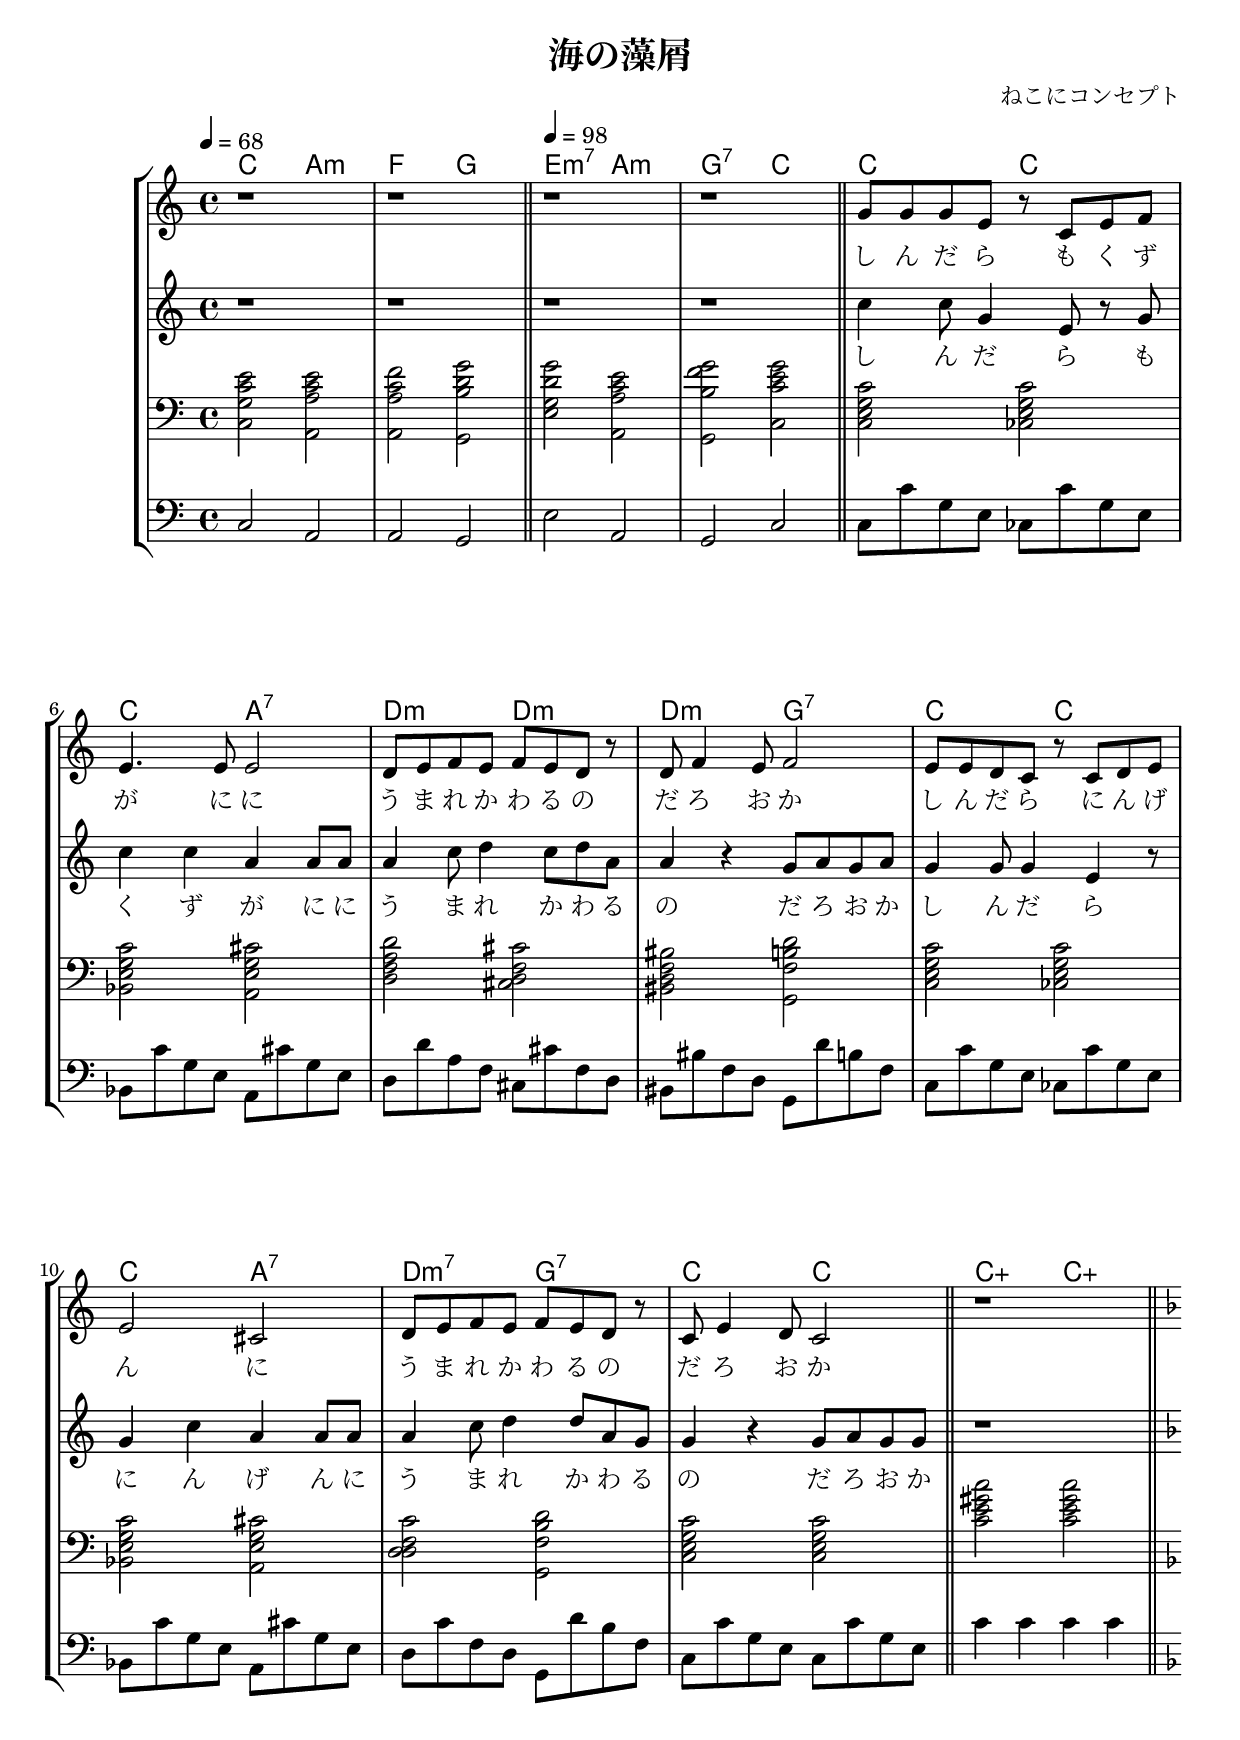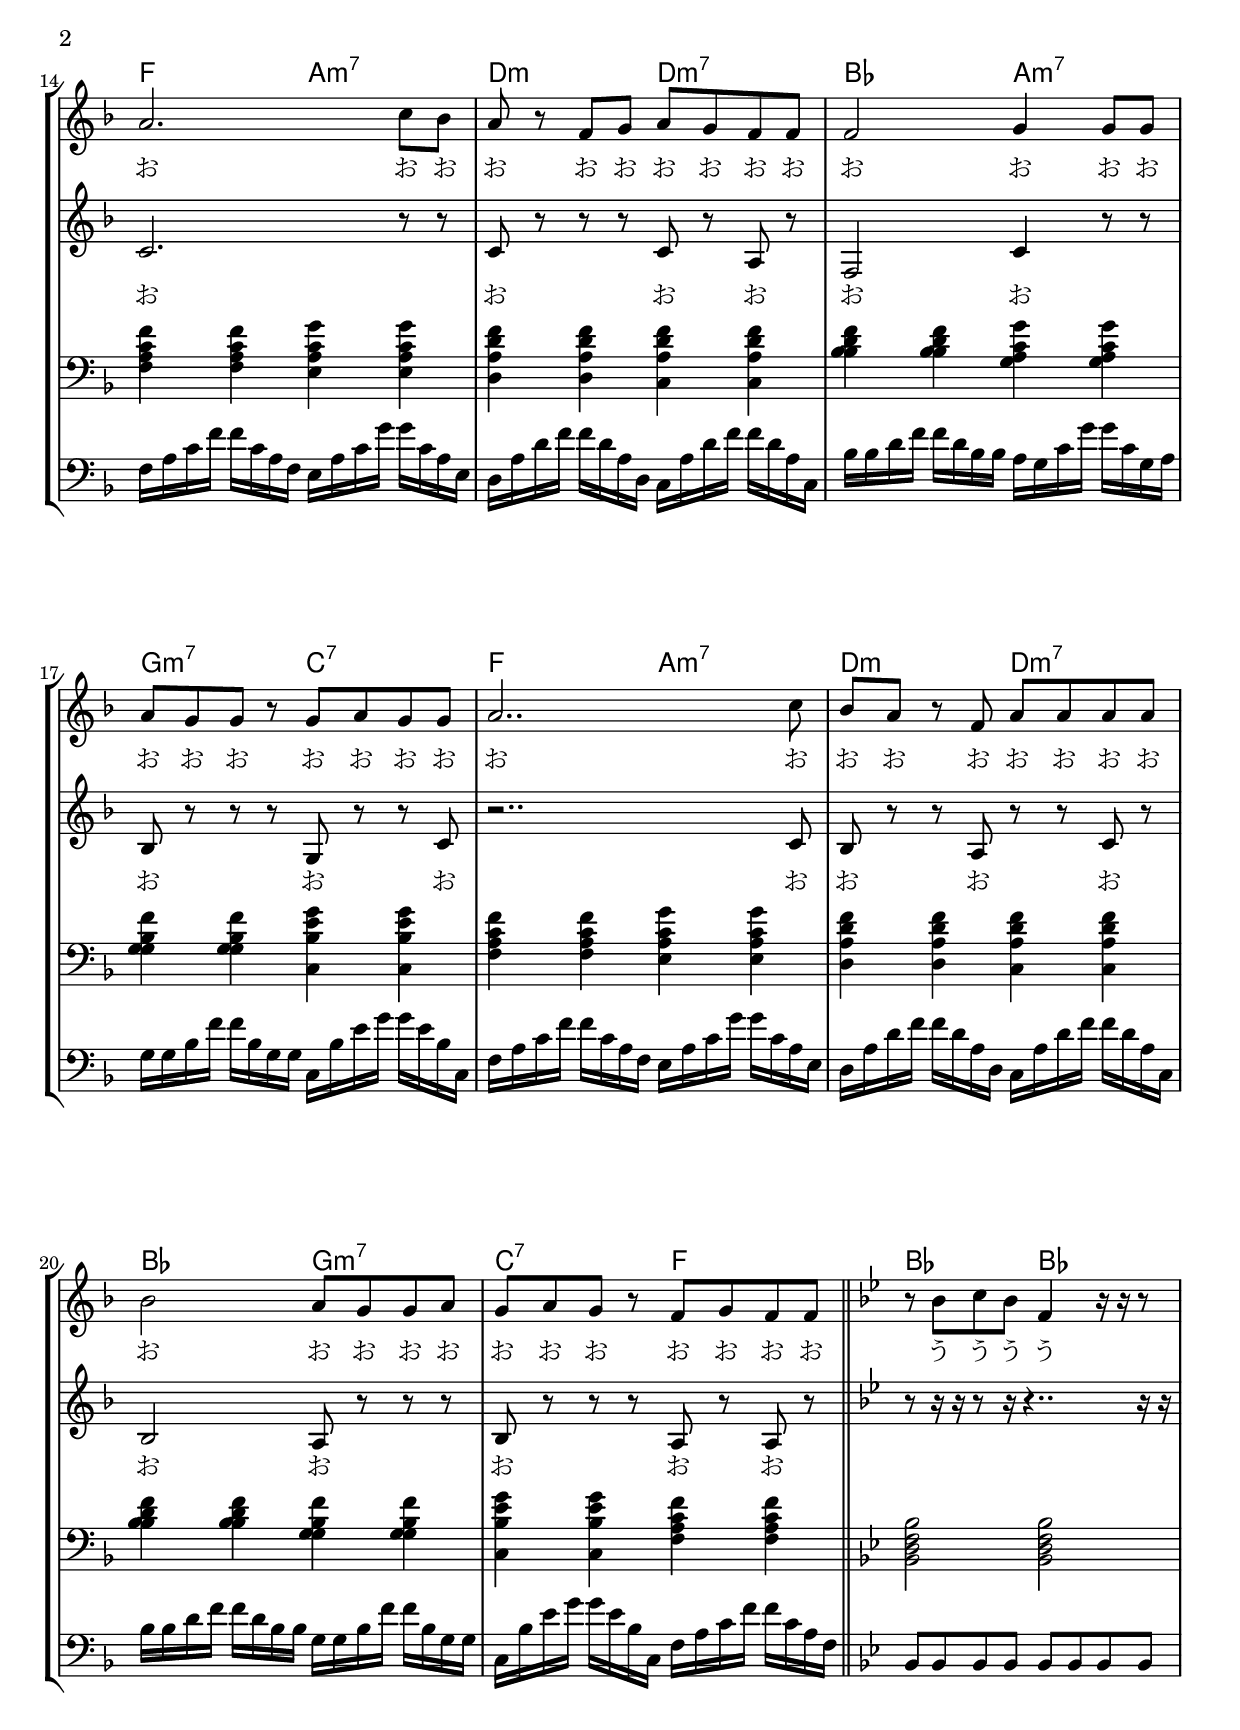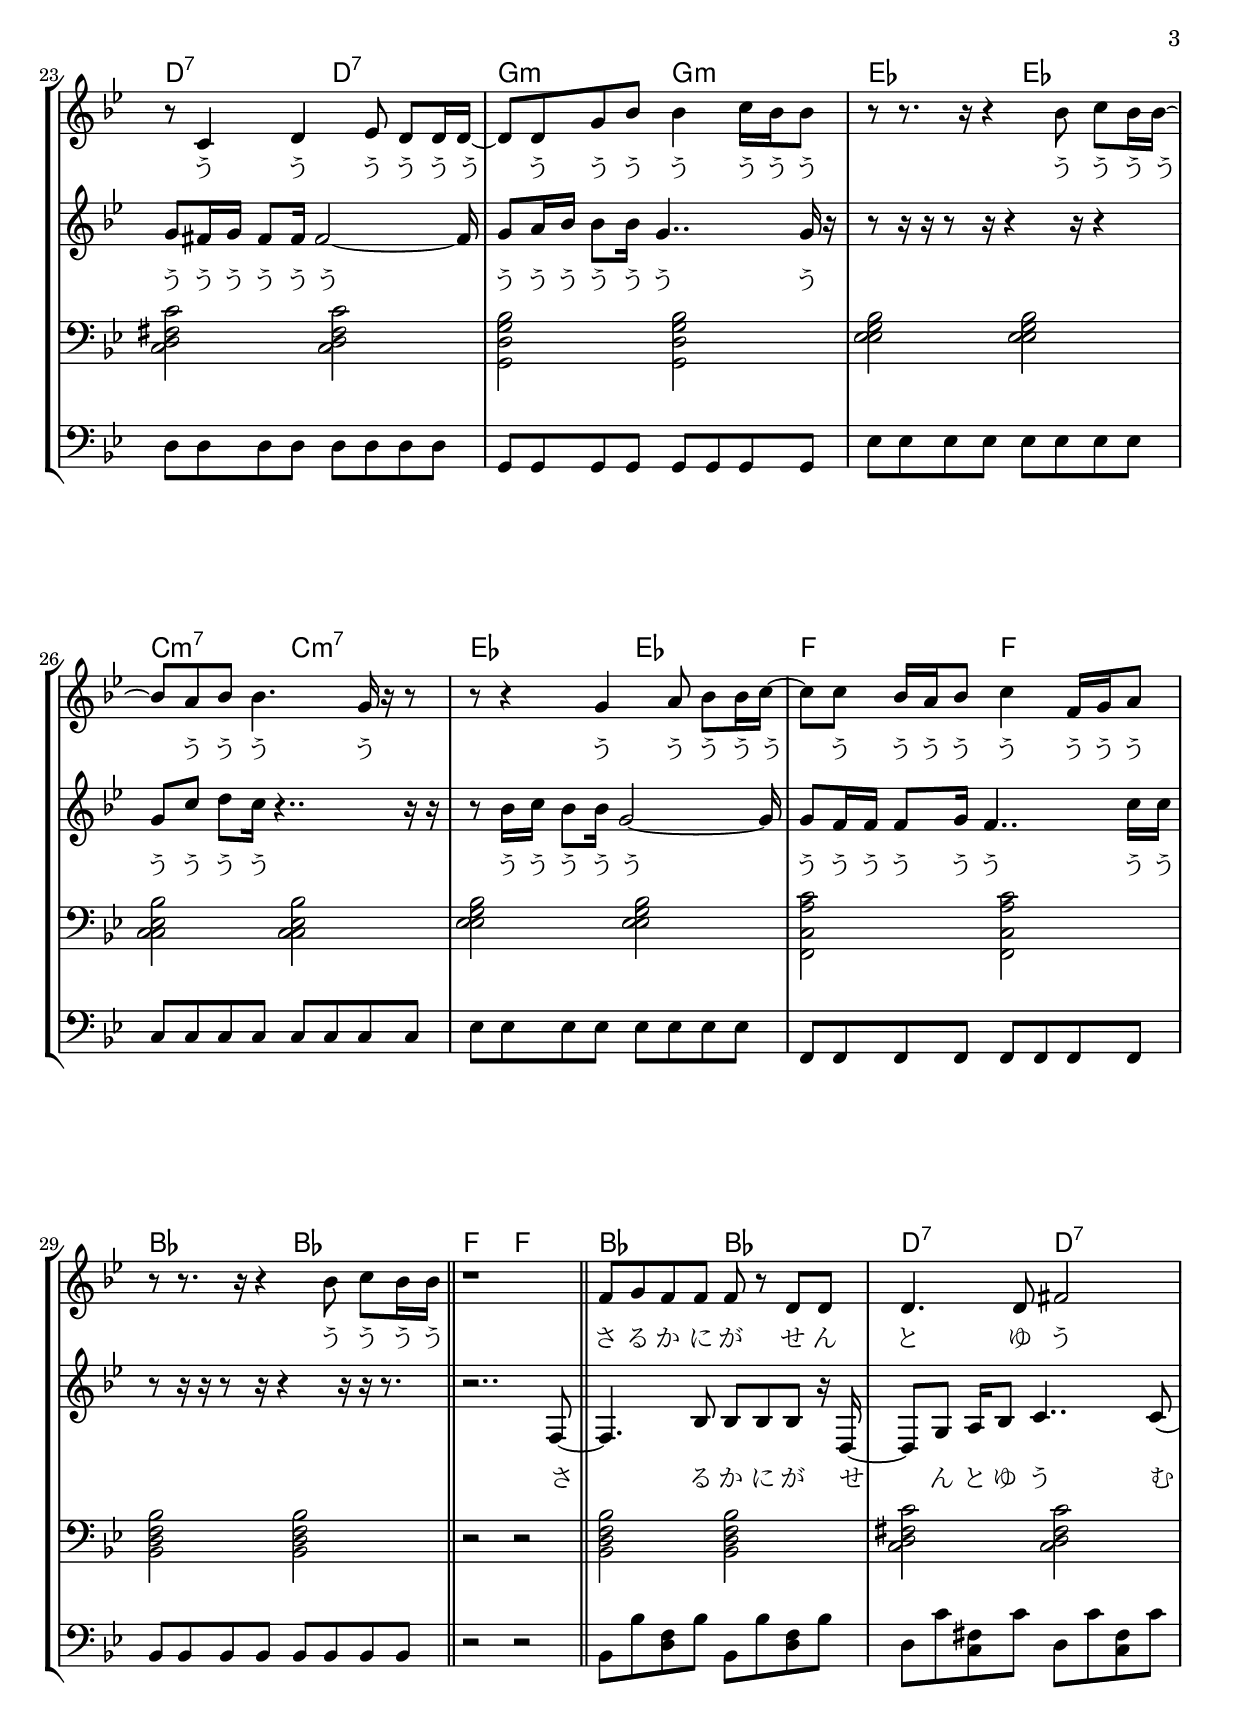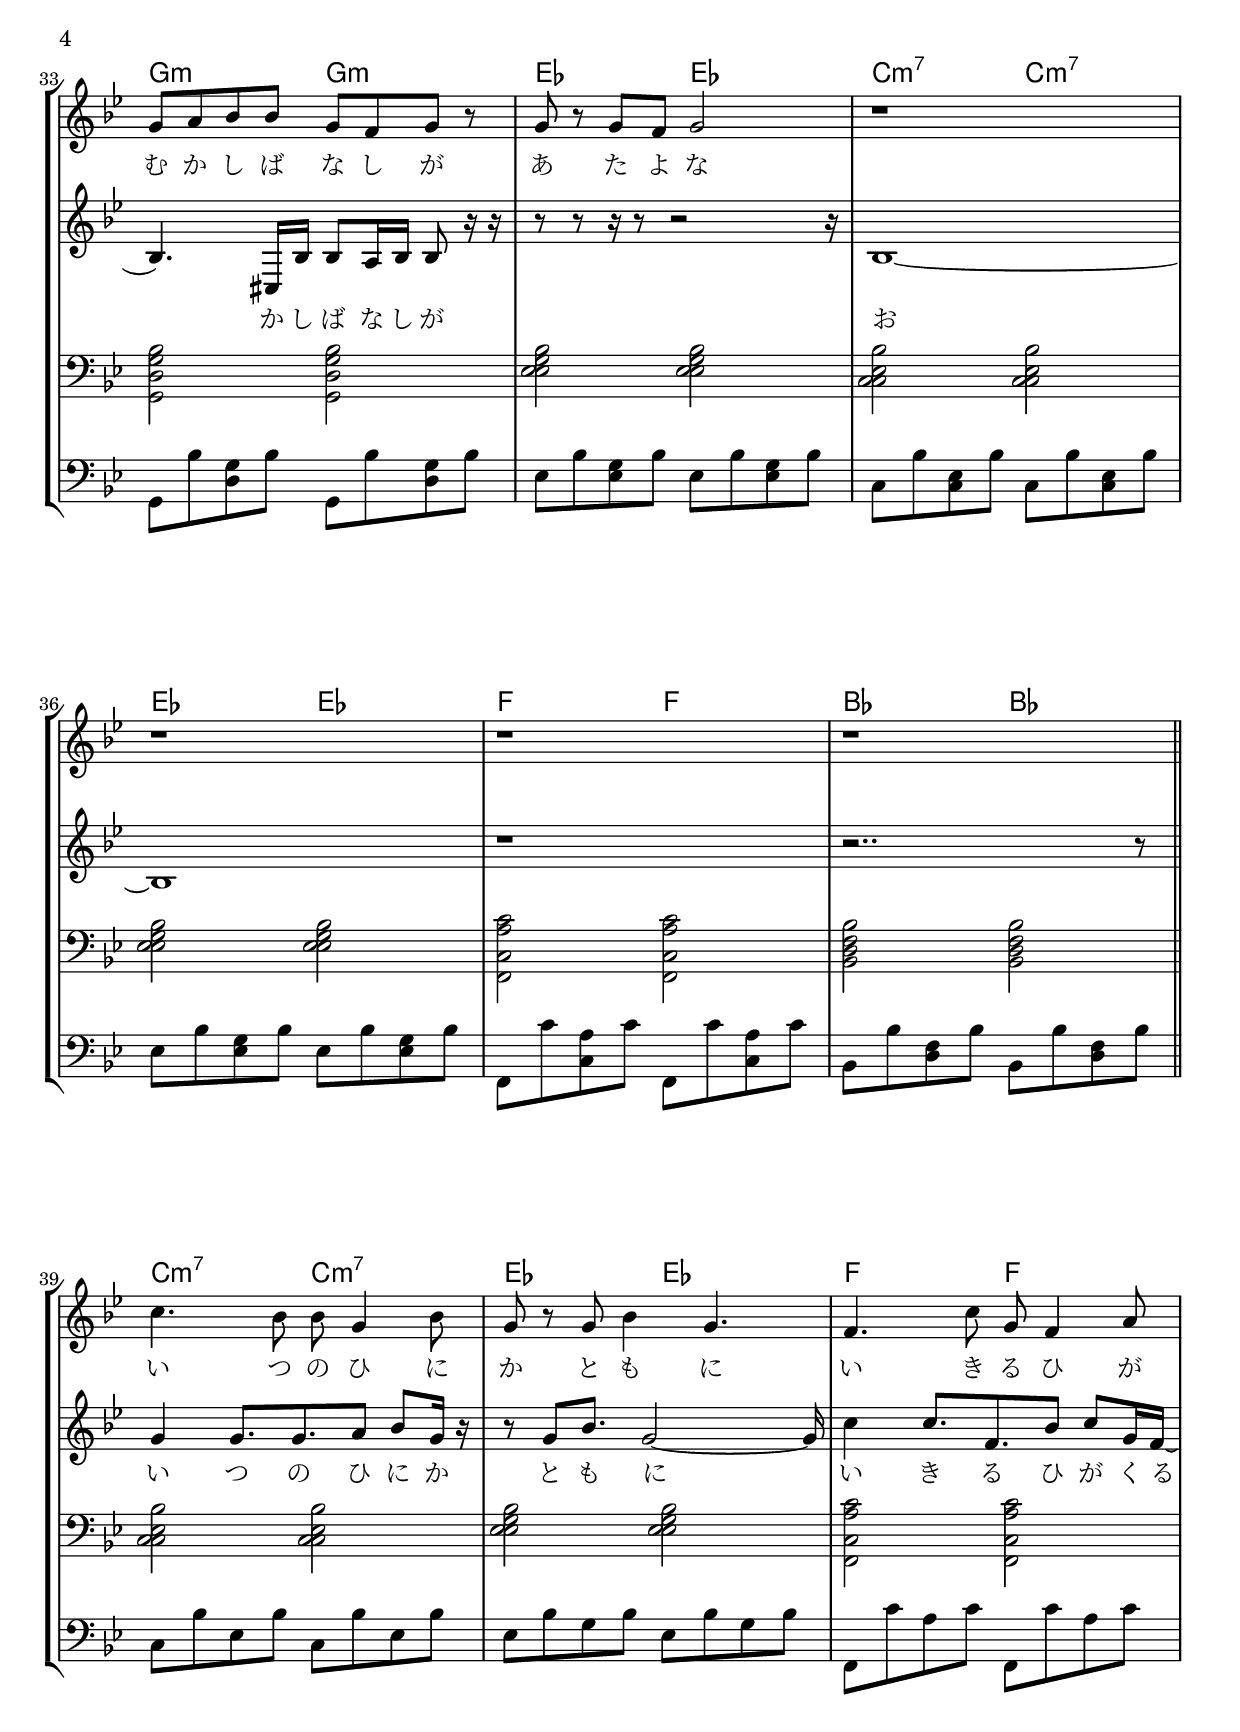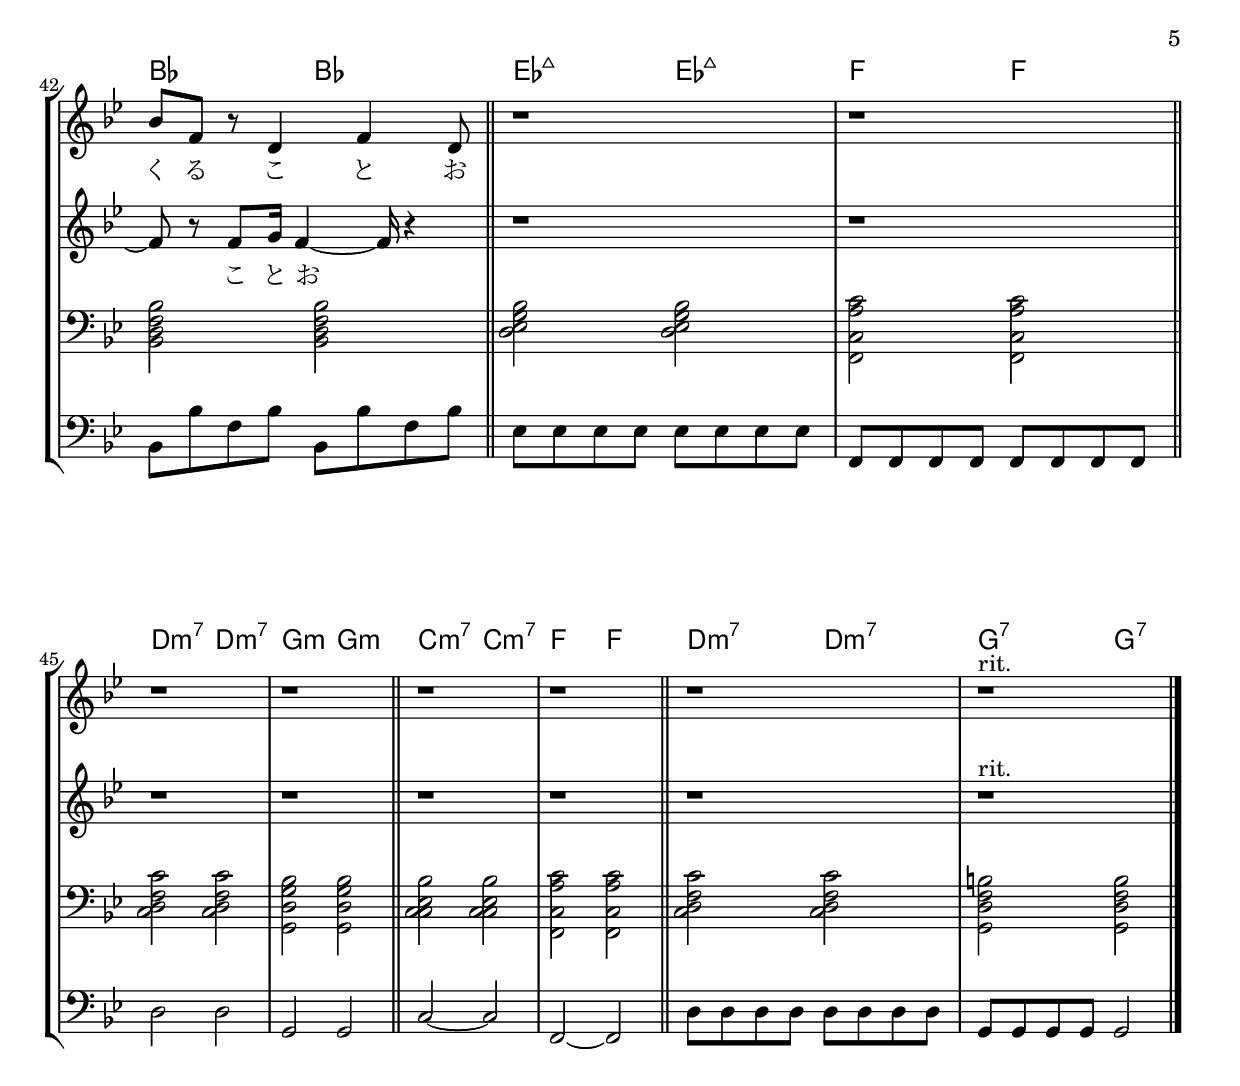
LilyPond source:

\version "2.12.1"

\header {
	title = \markup {海の藻屑}
	composer = \markup \center-column {ねこにコンセプト}
}

harmony = \chordmode {
	c2 a:m f g 

	e:min7 a:m g:7 c 

	c c c a:7 d:m d:m d:m g:7 c c c a:7 d:min7 g:7 c c 

	c:aug c:aug 

	f a:min7 d:m d:min7 bes a:min7 g:min7 c:7 f a:min7 d:m d:min7 bes g:min7 c:7 f 

	bes bes d:7 d:7 g:m g:m es es c:min7 c:min7 es es f f bes bes 

	f f 

	bes bes d:7 d:7 g:m g:m es es c:min7 c:min7 es es f f bes bes 

	c:min7 c:min7 es es f f bes bes 

	es:maj7 es:maj7 f f 

	d:min7 d:min7 g:m g:m 

	c:min7 c:min7 f f 

	d:min7 d:min7 g:7 g:7 
}

melody = {
	\key c \major
	\tempo 4 = 68
	r1 | r1   
	\tempo 4 = 98
	r1 | r1   
	\set Staff.midiInstrument = #"mmi0.45"
	\set Staff.midiMinimumVolume = #0.7
	\set Staff.midiMaximumVolume = #0.9
	g'8  g'8  g'8  e'8  r8  c'8  e'8  f'8 
	e'4.  e'8  e'2 
	d'8  e'8  f'8  e'8  f'8  e'8  d'8  r8 
	d'8  f'4  e'8  f'2 
	e'8  e'8  d'8  c'8  r8  c'8  d'8  e'8 
	e'2  cis'2 
	d'8  e'8  f'8  e'8  f'8  e'8  d'8  r8 
	c'8  e'4  d'8  c'2
	r1   
	\set Staff.midiInstrument = #"Pad 7 (halo)"
	\set Staff.midiMinimumVolume = #0.7
	\set Staff.midiMaximumVolume = #0.9
		\key f \major
a'2.  c''8  bes'8 
	a'8  r8  f'8  g'8  a'8  g'8  f'8  f'8 
	f'2  g'4  g'8  g'8 
	a'8  g'8  g'8  r8  g'8  a'8  g'8  g'8 
	a'2..  c''8 
	bes'8  a'8  r8  f'8  a'8  a'8  a'8  a'8 
	bes'2  a'8  g'8  g'8  a'8 
	g'8  a'8  g'8  r8  f'8  g'8  f'8  f'8
	\set Staff.midiInstrument = #"Synth Voice"
	\set Staff.midiMinimumVolume = #0.7
	\set Staff.midiMaximumVolume = #0.9
		\key bes \major
r8 bes'8  c''8  bes'8  f'4  r16  r16  r8 
	r8  c'4  d'4  es'8  d'8  d'16  d'16~ 
	d'8  d'8  g'8  bes'8  bes'4  c''16  bes'16  bes'8 
	r8  r8.  r16  r4  bes'8  c''8  bes'16  bes'16~ 
	bes'8  a'8  bes'8  bes'4.  g'16  r16  r8 
	r8  r4  g'4  a'8  bes'8  bes'16  c''16~ 
	c''8  c''8  bes'16  a'16  bes'8  c''4  f'16  g'16  a'8 
	r8  r8.  r16  r4  bes'8  c''8  bes'16  bes'16
	r1   
	\set Staff.midiInstrument = #"mmi0.45"
	\set Staff.midiMinimumVolume = #0.7
	\set Staff.midiMaximumVolume = #0.9
	 f'8  g'8  f'8  f'8  f'8  r8  d'8  d'8 
	d'4.  d'8  fis'2 
	g'8  a'8  bes'8  bes'8  g'8  f'8  g'8  r8 
	g'8  r8  g'8  f'8  g'2 
	r1 
	r1 
	 r1 
	r1
 	\set Staff.midiInstrument = #"mmi0.45"
	\set Staff.midiMinimumVolume = #0.7
	\set Staff.midiMaximumVolume = #0.9
	 c''4.  bes'8  bes'8  g'4  bes'8 
	g'8  r8  g'8  bes'4  g'4. 
	f'4.  c''8  g'8  f'4  a'8 
	bes'8  f'8  r8  d'4  f'4  d'8
	r1 | r1   
	r1 | r1   
	r1 | r1   
	r1 | r1^"rit." \bar "|."
}

words = \lyricmode {
	
	
	し  ん  だ  ら  も  く  ず  が  に  に  う  ま  れ  か  わ  る  の  だ  ろ  お  か  し  ん  だ  ら  に  ん  げ  ん  に  う  ま  れ  か  わ  る  の  だ  ろ  お  か  
	
	お  お  お  お  お  お  お  お  お  お  お  お  お  お  お  お  お  お  お  お  お  お  お  お  お  お  お  お  お  お  お  お  お  お  お  お  お  お  お  お  お  お  
	う  う  う  う  う  う  う  う  う  う  う  う  う  う  う  う  う  う  う  う  う  う  う  う  う  う  う  う  う  う  う  う  う  う  う  う  う  う  う  う  う  う  
	
	さ  る  か  に  が  せ  ん  と  ゆ  う  む  か  し  ば  な  し  が  あ  た  よ  な  
	い  つ  の  ひ  に  か  と  も  に  い  き  る  ひ  が  く  る  こ  と  お  
	
	
	
	
}

secondmelody = {
	\key c \major
	\tempo 4 = 68
	r1 | r1   
	\tempo 4 = 98
	r1 | r1   
	\set Staff.midiInstrument = #"Bassoon"
	\set Staff.midiMinimumVolume = #0.7
	\set Staff.midiMaximumVolume = #0.9
	c''4  c''8  g'4  e'8  r8  g'8 
	c''4  c''4  a'4  a'8  a'8 
	a'4  c''8  d''4  c''8  d''8  a'8 
	a'4  r4  g'8  a'8  g'8  a'8 
	g'4  g'8  g'4  e'4  r8 
	g'4  c''4  a'4  a'8  a'8 
	a'4  c''8  d''4  d''8  a'8  g'8 
	g'4  r4  g'8  a'8  g'8  g'8
	r1   
	\set Staff.midiInstrument = #"Marimba"
	\set Staff.midiMinimumVolume = #0.7
	\set Staff.midiMaximumVolume = #0.9
		\key f \major
c'2.  r8  r8 
	c'8  r8  r8  r8  c'8  r8  a8  r8 
	f2  c'4  r8  r8 
	bes8  r8  r8  r8  g8  r8  r8  c'8 
	r2..  c'8 
	bes8  r8  r8  a8  r8  r8  c'8  r8 
	bes2  a8  r8  r8  r8 
	bes8  r8  r8  r8  a8  r8  a8  r8
	\set Staff.midiInstrument = #"Flute"
	\set Staff.midiMinimumVolume = #0.7
	\set Staff.midiMaximumVolume = #0.9
		\key bes \major
r8  r16  r16  r8  r16  r4..  r16  r16 
	g'8  fis'16  g'16  fis'8  fis'16  fis'2~fis'16 
	g'8  a'16  bes'16  bes'8  bes'16  g'4..  g'16  r16 
	r8  r16  r16  r8  r16  r4 r16  r4 
	g'8  c''8  d''8  c''16  r4..  r16  r16 
	r8  bes'16  c''16  bes'8  bes'16  g'2~g'16 
	g'8  f'16  f'16  f'8  g'16  f'4..  c''16  c''16 
	r8  r16  r16  r8  r16  r4 r16  r16  r8.
	r2.. 
	\set Staff.midiInstrument = #"Cello"
	\set Staff.midiMinimumVolume = #0.7
	\set Staff.midiMaximumVolume = #0.9
	f8~ 
	f4.  bes8  bes8  bes8  bes8  r16  d16~ 
	d8  g8  a16  bes8  c'4..  c'8 
	(bes4.)  cis16  bes16  bes8  a16  bes16  bes8  r16  r16 
	r8  r8  r16  r8  r2 r16 
	bes1~ 
	bes1 
	 r1 
	r2..  	r8 	\set Staff.midiInstrument = #"French horn"
	\set Staff.midiMinimumVolume = #0.7
	\set Staff.midiMaximumVolume = #0.9
	 g'4  g'8.  g'8.  a'8  bes'8  g'16  r16 
	r8  g'8  bes'8.  g'2~g'16 
	c''4  c''8.  f'8.  bes'8  c''8  g'16  f'16~ 
	f'8  r8  f'8  g'16  f'4~f'16  	r4 	r1 | r1   
	r1 | r1   
	r1 | r1   
	r1 | r1^"rit." \bar "|."
}

secondwords = \lyricmode {
	
	
	し  ん  だ  ら  も  く  ず  が  に  に  う  ま  れ  か  わ  る  の  だ  ろ  お  か  し  ん  だ  ら  に  ん  げ  ん  に  う  ま  れ  か  わ  る  の  だ  ろ  お  か  
	
	お  お  お  お  お  お  お  お  お  お  お  お  お  お  お  お  お  お  
	う  う  う  う  う  う  う  う  う  う  う  う  う  う  う  う  う  う  う  う  う  う  う  う  う  う  う  う  う  う  
	
	さ  る  か  に  が  せ  ん  と  ゆ  う  む  か  し  ば  な  し  が  お  
	い  つ  の  ひ  に  か  と  も  に  い  き  る  ひ  が  く  る  こ  と  お  
	
	
	
	
}

tempochange = {
	\tempo 4 = 68
	r1 | r1 \bar "||"
	\tempo 4 = 98
	r1 | r1 \bar "||"
	\tempo 4 = 98
	r1 | r1 | r1 | r1 | r1 | r1 | r1 | r1 \bar "||"
	\tempo 4 = 98
	r1 \bar "||"
	\tempo 4 = 98
	r1 | r1 | r1 | r1 | r1 | r1 | r1 | r1 \bar "||"
	\tempo 4 = 98
	r1 | r1 | r1 | r1 | r1 | r1 | r1 | r1 \bar "||"
	\tempo 4 = 98
	r1 \bar "||"
	\tempo 4 = 98
	r1 | r1 | r1 | r1 | r1 | r1 | r1 | r1 \bar "||"
	\tempo 4 = 98
	r1 | r1 | r1 | r1 \bar "||"
	\tempo 4 = 98
	r1 | r1 \bar "||"
	\tempo 4 = 98
	r1 | r1 \bar "||"
	\tempo 4 = 98
	r1 | r1 \bar "||"
	\tempo 4 = 98
	r1 | \tempo 4 = 73 r2 \tempo 4 = 65 r2 \bar "|."
}

mainacc = {
	\clef bass
	\set Staff.midiInstrument = #"Harpsichord"
	\set Staff.midiMinimumVolume = #0.3
	\set Staff.midiMaximumVolume = #0.6
	\key c \major
	\tempo 4 = 68
	<c g c' e'>2
	<a, a c' e'>2
	<a, a c' f'>2
	<g, b d' g'>2
	\bar "||"

	\set Staff.midiInstrument = #"Harpsichord"
	\set Staff.midiMinimumVolume = #0.3
	\set Staff.midiMaximumVolume = #0.6
	\tempo 4 = 98
	<e g d' g'>2
	<a, a c' e'>2
	<g, b f' g'>2
	<c c' e' g'>2
	\bar "||"

	\set Staff.midiInstrument = #"Harpsichord"
	\set Staff.midiMinimumVolume = #0.3
	\set Staff.midiMaximumVolume = #0.6
	<c e g c'>2
	<ces e g c'>2
	<bes, e g c'>2
	<a, e g cis'>2
	<d f a d'>2
	<cis d f cis'>2
	<bis, d f bis>2
	<g, f b d'>2
	<c e g c'>2
	<ces e g c'>2
	<bes, e g c'>2
	<a, e g cis'>2
	<d d f c'>2
	<g, f b d'>2
	<c e g c'>2
	<c e g c'>2
	\bar "||"

	\set Staff.midiInstrument = #"Electric Piano 1"
	\set Staff.midiMinimumVolume = #0.3
	\set Staff.midiMaximumVolume = #0.6
	<c' e' gis' c''>2
	<c' e' gis' c''>2
	\bar "||"

	\set Staff.midiInstrument = #"Electric Piano2"
	\set Staff.midiMinimumVolume = #0.3
	\set Staff.midiMaximumVolume = #0.6
	\key f \major
	<f a c' f'>4 <f a c' f'>4
	<e a c' g'>4 <e a c' g'>4
	<d a d' f'>4 <d a d' f'>4
	<c a d' f'>4 <c a d' f'>4
	<bes bes d' f'>4 <bes bes d' f'>4
	<a g c' g'>4 <a g c' g'>4
	<g g bes f'>4 <g g bes f'>4
	<c bes e' g'>4 <c bes e' g'>4
	<f a c' f'>4 <f a c' f'>4
	<e a c' g'>4 <e a c' g'>4
	<d a d' f'>4 <d a d' f'>4
	<c a d' f'>4 <c a d' f'>4
	<bes bes d' f'>4 <bes bes d' f'>4
	<g g bes f'>4 <g g bes f'>4
	<c bes e' g'>4 <c bes e' g'>4
	<f a c' f'>4 <f a c' f'>4
	\bar "||"

	\set Staff.midiInstrument = #"Rock Organ"
	\set Staff.midiMinimumVolume = #0.3
	\set Staff.midiMaximumVolume = #0.6
	\key bes \major
	<bes, d f bes>2
	<bes, d f bes>2
	<d c fis c'>2
	<d c fis c'>2
	<g, d g bes>2
	<g, d g bes>2
	<es es g bes>2
	<es es g bes>2
	<c c es bes>2
	<c c es bes>2
	<es es g bes>2
	<es es g bes>2
	<f, c a c'>2
	<f, c a c'>2
	<bes, d f bes>2
	<bes, d f bes>2
	\bar "||"

	\set Staff.midiInstrument = #"Acoustic grand"
	\set Staff.midiMinimumVolume = #0.3
	\set Staff.midiMaximumVolume = #0.6
	r2
	r2
	\bar "||"

	\set Staff.midiInstrument = #"Rock Organ"
	\set Staff.midiMinimumVolume = #0.3
	\set Staff.midiMaximumVolume = #0.6
	<bes, d f bes>2
	<bes, d f bes>2
	<d c fis c'>2
	<d c fis c'>2
	<g, d g bes>2
	<g, d g bes>2
	<es es g bes>2
	<es es g bes>2
	<c c es bes>2
	<c c es bes>2
	<es es g bes>2
	<es es g bes>2
	<f, c a c'>2
	<f, c a c'>2
	<bes, d f bes>2
	<bes, d f bes>2
	\bar "||"

	\set Staff.midiInstrument = #"Harpsichord"
	\set Staff.midiMinimumVolume = #0.3
	\set Staff.midiMaximumVolume = #0.6
	<c c es bes>2
	<c c es bes>2
	<es es g bes>2
	<es es g bes>2
	<f, c a c'>2
	<f, c a c'>2
	<bes, d f bes>2
	<bes, d f bes>2
	\bar "||"

	\set Staff.midiInstrument = #"Rock Organ"
	\set Staff.midiMinimumVolume = #0.3
	\set Staff.midiMaximumVolume = #0.6
	<es d g bes>2
	<es d g bes>2
	<f, c a c'>2
	<f, c a c'>2
	\bar "||"

	\set Staff.midiInstrument = #"Rock Organ"
	\set Staff.midiMinimumVolume = #0.3
	\set Staff.midiMaximumVolume = #0.6
	<d c f c'>2
	<d c f c'>2
	<g, d g bes>2
	<g, d g bes>2
	\bar "||"

	\set Staff.midiInstrument = #"Rock Organ"
	\set Staff.midiMinimumVolume = #0.3
	\set Staff.midiMaximumVolume = #0.6
	<c c es bes>2
	<c c es bes>2
	<f, c a c'>2
	<f, c a c'>2
	\bar "||"

	\set Staff.midiInstrument = #"Rock Organ"
	\set Staff.midiMinimumVolume = #0.3
	\set Staff.midiMaximumVolume = #0.6
	<d c f c'>2
	<d c f c'>2
	<g, d f b>2
	<g, d f b>2
	\bar "|."
}

subacc = {
	\clef bass
	\set Staff.midiInstrument = #"Pad 7 (halo)"
	\set Staff.midiMinimumVolume = #0.3
	\set Staff.midiMaximumVolume = #0.6
	\key c \major
	\tempo 4 = 68
	c2
	~a,2
	a,2
	~g,2
	\bar "||"

	\set Staff.midiInstrument = #"Pad 3 (polysynth)"
	\set Staff.midiMinimumVolume = #0.3
	\set Staff.midiMaximumVolume = #0.6
	\tempo 4 = 98
	e2
	a,2
	g,2
	c2
	\bar "||"

	\set Staff.midiInstrument = #"Pad 7 (halo)"
	\set Staff.midiMinimumVolume = #0.3
	\set Staff.midiMaximumVolume = #0.6
	c8 c' g e
	ces8 c' g e
	bes,8 c' g e
	a,8 cis' g e
	d8 d' a f
	cis8 cis' f d
	bis,8 bis f d
	g,8 d' b f
	c8 c' g e
	ces8 c' g e
	bes,8 c' g e
	a,8 cis' g e
	d8 c' f d
	g,8 d' b f
	c8 c' g e
	c8 c' g e
	\bar "||"

	\set Staff.midiInstrument = #"Pad 3 (polysynth)"
	\set Staff.midiMinimumVolume = #0.3
	\set Staff.midiMaximumVolume = #0.6
	c'4 c'4
	c'4 c'4
	\bar "||"

	\set Staff.midiInstrument = #"FX 4 (atmosphere)"
	\set Staff.midiMinimumVolume = #0.3
	\set Staff.midiMaximumVolume = #0.6
	\key f \major
	f16 a c' f' f' c' a f
	e16 a c' g' g' c' a e
	d16 a d' f' f' d' a d
	c16 a d' f' f' d' a c
	bes16 bes d' f' f' d' bes bes
	a16 g c' g' g' c' g a
	g16 g bes f' f' bes g g
	c16 bes e' g' g' e' bes c
	f16 a c' f' f' c' a f
	e16 a c' g' g' c' a e
	d16 a d' f' f' d' a d
	c16 a d' f' f' d' a c
	bes16 bes d' f' f' d' bes bes
	g16 g bes f' f' bes g g
	c16 bes e' g' g' e' bes c
	f16 a c' f' f' c' a f
	\bar "||"

	\set Staff.midiInstrument = #"Pad 8 (sweep)"
	\set Staff.midiMinimumVolume = #0.3
	\set Staff.midiMaximumVolume = #0.6
	\key bes \major
	bes,8 bes,8 bes,8 bes,8
	bes,8 bes,8 bes,8 bes,8
	d8 d8 d8 d8
	d8 d8 d8 d8
	g,8 g,8 g,8 g,8
	g,8 g,8 g,8 g,8
	es8 es8 es8 es8
	es8 es8 es8 es8
	c8 c8 c8 c8
	c8 c8 c8 c8
	es8 es8 es8 es8
	es8 es8 es8 es8
	f,8 f,8 f,8 f,8
	f,8 f,8 f,8 f,8
	bes,8 bes,8 bes,8 bes,8
	bes,8 bes,8 bes,8 bes,8
	\bar "||"

	\set Staff.midiInstrument = #"Acoustic grand"
	\set Staff.midiMinimumVolume = #0.3
	\set Staff.midiMaximumVolume = #0.6
	r2
	r2
	\bar "||"

	\set Staff.midiInstrument = #"Pad 8 (sweep)"
	\set Staff.midiMinimumVolume = #0.3
	\set Staff.midiMaximumVolume = #0.6
	bes,8 bes <d f> bes
	bes,8 bes <d f> bes
	d8 c' <c fis> c'
	d8 c' <c fis> c'
	g,8 bes <d g> bes
	g,8 bes <d g> bes
	es8 bes <es g> bes
	es8 bes <es g> bes
	c8 bes <c es> bes
	c8 bes <c es> bes
	es8 bes <es g> bes
	es8 bes <es g> bes
	f,8 c' <c a> c'
	f,8 c' <c a> c'
	bes,8 bes <d f> bes
	bes,8 bes <d f> bes
	\bar "||"

	\set Staff.midiInstrument = #"FX 5 (brightness)"
	\set Staff.midiMinimumVolume = #0.3
	\set Staff.midiMaximumVolume = #0.6
	c8 bes es bes
	c8 bes es bes
	es8 bes g bes
	es8 bes g bes
	f,8 c' a c'
	f,8 c' a c'
	bes,8 bes f bes
	bes,8 bes f bes
	\bar "||"

	\set Staff.midiInstrument = #"Pad 6 (metallic)"
	\set Staff.midiMinimumVolume = #0.3
	\set Staff.midiMaximumVolume = #0.6
	es8 es8 es8 es8
	es8 es8 es8 es8
	f,8 f,8 f,8 f,8
	f,8 f,8 f,8 f,8
	\bar "||"

	\set Staff.midiInstrument = #"FX 3 (crystal)"
	\set Staff.midiMinimumVolume = #0.3
	\set Staff.midiMaximumVolume = #0.6
	d2
	d2
	g,2
	g,2
	\bar "||"

	\set Staff.midiInstrument = #"FX 2 (soundtrack)"
	\set Staff.midiMinimumVolume = #0.3
	\set Staff.midiMaximumVolume = #0.6
	c2
	~c2
	f,2
	~f,2
	\bar "||"

	\set Staff.midiInstrument = #"Pad 8 (sweep)"
	\set Staff.midiMinimumVolume = #0.3
	\set Staff.midiMaximumVolume = #0.6
	d8 d8 d8 d8
	d8 d8 d8 d8
	g,8 g,8 g,8 g,8
	g,2
	\bar "|."
}

percA = {
	\drummode {
	r1 |r1 \bar "||"
	r1  |r2 r8 hho4 hho8  \bar "||"
	cymr4 cymr4 cymr4 cymr4  |cymr4 cymr8 cymr16 cymr16 cymr4 cymr4  |cymr4 cymr4 cymr4 cymr4  |cymr4 cymr2.  |cymr4 cymr4 cymr4 cymr4  |cymr4 cymr8 cymr16 cymr16 cymr4 cymr4  |cymr4 cymr4 cymr4 cymr4  |cymr4 cymr2.  \bar "||"
	r2 r8 hho4 hho8  \bar "||"
	r8 cymr16 cymr16 cymr8 cymr16 cymr16 cymr8 cymr16 cymr16 cymr8 cymr8  |cymr8 cymr16 cymr16 cymr8 cymr16 cymr16 cymr8 cymr16 cymr16 cymr8 cymr8  |cymr8 cymr16 cymr16 cymr8 cymr16 cymr16 cymr8 cymr16 cymr16 cymr8 cymr16 cymr16  |cymr8 cymr16 cymr16 cymr8 cymr16 cymr16 cymr8 cymr16 cymr16 cymr8 cymr8  |r8 cymr16 cymr16 cymr8 cymr16 cymr16 cymr8 cymr16 cymr16 cymr8 cymr8  |cymr8 cymr16 cymr16 cymr8 cymr16 cymr16 cymr8 cymr16 cymr16 cymr8 cymr8  |cymr8 cymr16 cymr16 cymr8 cymr16 cymr16 cymr8 cymr16 cymr16 cymr8 cymr16 cymr16  |cymr8 cymr16 cymr16 cymr8 cymr16 cymr16 cymr8 cymr16 cymr16 cymr8 cymr8  \bar "||"
	r1  |r1  |r1  |r1  |r1  |r1  |r1  |r2 r8 hho4 hho8  \bar "||"
	r2 r8 hho4.  \bar "||"
	r1  |r1  |r1  |r1  |r1  |r1  |r1  |r2 r8 hho4 hho8  \bar "||"
	r1  |r2. hho4  |r1  |r2. hho4  \bar "||"
	hh4 hh8 hh2 r8  |\times 16/32{ hh2 hh8. hh1 r4 r16 } \bar "||"
	cymr4 cymr4 cymr4 cymr4  |cymr4 cymr8 cymr16 cymr16 cymr4 cymr4  \bar "||"
	hh8 hh8 hh8 hh8 hh8 hh8 hh8 hh8  |r8 hh2. r8  \bar "||"
	r1  |r2 r8 hho4 hho8  \bar "|."
	}
}

percB = {
	\drummode {
	r1 |r1 \bar "||"
	r4. hhp2 hhp8  |hhp4 hhp4 hhp4 hhp4  \bar "||"
	r2 sn2  |r2 sn2  |r2 sn2  |r8 sn8 sn2.  |r2 sn2  |r2 sn2  |r2 sn2  |r8 sn8 sn2.  \bar "||"
	hhp4 hhp4 hhp4 hhp4  \bar "||"
	r4 sn2 sn4  |r4 sn8 sn4. sn4  |r4 sn2 sn4  |r4 sn8 sn4. sn4  |r4 sn2 sn4  |r4 sn8 sn4. sn4  |r4 sn2 sn4  |r4 sn2 sn8 sn16 sn16  \bar "||"
	r4. hhp2 hhp8  |r4. hhp2 hhp8  |r4. hhp2 hhp8  |r4. hhp2 hhp8  |r4. hhp2 hhp8  |r4. hhp2 hhp8  |r4. hhp2 hhp8  |hhp4 hhp4 hhp4 hhp4  \bar "||"
	r16 hh4 hh4 hh4 r16 hh8  \bar "||"
	r4. hhp2 hhp8  |r4. hhp2 hhp8  |r4. hhp2 hhp8  |r4. hhp2 hhp8  |r4. hhp2 hhp8  |r4. hhp2 hhp8  |r4. hhp2 hhp8  |hhp4 hhp4 hhp4 hhp4  \bar "||"
	r16 hhp16 hhp8 hhp16 hhp8 hhp2 r16  |r16 hhp16 hhp8 hhp16 hhp8 hhp2 r16  |r16 hhp16 hhp8 hhp16 hhp8 hhp2 r16  |r16 hhp16 hhp8 hhp16 hhp8 hhp2 hhp16  \bar "||"
	r16 hhp8 hhp8 hhp2 r8.  |\times 16/32{ r8 hhp4 hhp4 hhp8 hhp1 r4 } \bar "||"
	r2 sn2  |r2 sn2  \bar "||"
	r4 sn8. sn8 sn8. sn8. sn16  |r4 sn2 sn4  \bar "||"
	r4. hhp2 hhp8  |hhp4 hhp4 hhp4 hhp4  \bar "|."
	}
}

percC = {
	\drummode {
	r1 |r1 \bar "||"
	hh4 hh4 hh4 hh4  |r4. hh2 r8  \bar "||"
	bd2. r8 bd8  |bd2. r8 bd8  |bd2. r8 bd8  |bd4. bd8 bd4. bd8  |bd2. r8 bd8  |bd2. r8 bd8  |bd2. r8 bd8  |bd2 r8 bd4.  \bar "||"
	r4. hh2 r8  \bar "||"
	bd8. bd16 bd8. bd16 bd8. bd16 bd8. bd16  |bd8. bd16 bd8. bd16 bd8. bd16 bd4  |bd8. bd16 bd8. bd16 bd8. bd16 bd8. bd16  |bd8. bd16 bd8. bd16 bd8. bd16 bd4  |bd8. bd16 bd8. bd16 bd8. bd16 bd8. bd16  |bd8. bd16 bd8. bd16 bd8. bd16 bd4  |bd8. bd16 bd8. bd16 bd8. bd16 bd8. bd16  |bd8. bd16 bd8. bd16 bd8. bd16 bd8. bd16  \bar "||"
	hh4 hh4 hh4 hh4  |hh4 hh4 hh4 hh4  |hh4 hh4 hh4 hh4  |hh4 hh4 hh4 hh4  |hh4 hh4 hh4 hh4  |hh4 hh4 hh4 hh4  |hh4 hh4 hh4 hh4  |r4. hh2 r8  \bar "||"
	r8 hhp8 hhp8 hhp8 hhp4 r16 hhp8.  \bar "||"
	hh4 hh4 hh4 hh4  |hh4 hh4 hh4 hh4  |hh4 hh4 hh4 hh4  |hh4 hh4 hh4 hh4  |hh4 hh4 hh4 hh4  |hh4 hh4 hh4 hh4  |hh4 hh4 hh4 hh4  |r4. hh2 r8  \bar "||"
	hh8. hh8. hh2 r8  |hh8. hh8. hh2 hh8  |hh8. hh8. hh2 r8  |hh8. hh8. hh4 hh4 hh8  \bar "||"
	r1  |\times 16/32{ r1 r2 hho2 } \bar "||"
	bd2. r8 bd8  |bd2 r8 bd4.  \bar "||"
	bd8 bd4 bd2 bd8  |bd8 bd4. bd4. bd8  \bar "||"
	hh4 hh4 hh4 hh4  |r4. hh2 r8  \bar "|."
	}
}

percD = {
	\drummode {
	r1 |r1 \bar "||"
	bd2. r8 bd8  |bd8. bd4. r16 bd4 bd8  \bar "||"
	r1 |r1 |r1 |r2 r8 tommh8 tommh4  |r1 |r1 |r1 |r8. tommh8. tommh2 r8  \bar "||"
	bd8. bd4. r16 bd4 bd8  \bar "||"
	r1  |r2 r16 tommh4. r16  |r1  |r2 r16 tommh4. r16  |r1  |r2 r16 tommh4. r16  |r1  |r4. tommh2 r8  \bar "||"
	bd2. r8 bd8  |bd8. bd8. bd2 bd8  |bd2. r8 bd8  |bd8. bd8. bd2 bd8  |bd2. r8 bd8  |bd8. bd8. bd2 bd8  |bd2. r8 bd8  |bd8. bd4. r16 bd4 bd8  \bar "||"
	r8. sn2 r16 sn4  \bar "||"
	bd2. r8 bd8  |bd8. bd8. bd2 bd8  |bd2. r8 bd8  |bd8. bd8. bd2 bd8  |bd2. r8 bd8  |bd8. bd8. bd2 bd8  |bd2. r8 bd8  |bd8. bd4. r16 bd4 bd8  \bar "||"
	r2 ss2  |r2 ss2  |r2 ss2  |r2 ss2  \bar "||"
	bd8. bd8. bd2 bd8  |\times 16/32{ bd4. bd4. bd8 bd2 r8 bd2 } \bar "||"
	r1 |r8. tommh8. tommh2 r8  \bar "||"
	r1  |r2 r8 hho4.  \bar "||"
	bd2. r8 bd8  |bd8. bd4. r16 bd4 bd8  \bar "|."
	}
}

percE = {
	\drummode {
	r1 |r1 \bar "||"
	r1 | r1 \bar "||"
	r1 |r1 |r1 |r2. r8 toml8  |r1 |r1 |r1 |r2. toml8 toml8  \bar "||"
	r1 \bar "||"
	r1  |r2. r8 toml8  |r1  |r2. r8 toml8  |r1  |r2. r8 toml8  |r1  |r2 r16 toml4. r16  \bar "||"
	r1 | r1 | r1 | r1 | r1 | r1 | r1 | r1 \bar "||"
	bd4. bd8 bd4 bd4  \bar "||"
	r1 | r1 | r1 | r1 | r1 | r1 | r1 | r1 \bar "||"
	bd2 r8 bd4 bd8  |bd4. bd4 bd4 bd8  |bd2 r8 bd4 bd8  |bd4. bd4 bd4.  \bar "||"
	r2 ss2  |\times 16/32{ r1 ss1 } \bar "||"
	r1 |r2. toml8 toml8  \bar "||"
	r1 |cymc1  \bar "||"
	r1 | r1 \bar "|."
	}
}

percF = {
	\drummode {
	r1 | r1 \bar "||"
	r1 | r1 \bar "||"
	r1 |r1 |r1 |r1 |r1 |r1 |r1 |hho1  \bar "||"
	r1 \bar "||"
	cymc1  |r1 |r1 |r1 |cymc1  |r1 |r1 |r1 \bar "||"
	r1 | r1 | r1 | r1 | r1 | r1 | r1 | r1 \bar "||"
	cymc1  \bar "||"
	r1 | r1 | r1 | r1 | r1 | r1 | r1 | r1 \bar "||"
	r1 | r1 | r1 | r1 \bar "||"
	r1 |\times 16/32{ r1 sn4 sn8 sn2 r8 } \bar "||"
	r1 |hho1  \bar "||"
	r1 |r4 r16 tommh16 tommh4. tommh4  \bar "||"
	r1 | r1 \bar "|."
	}
}

percG = {
	\drummode {
	r1 | r1 \bar "||"
	r1 | r1 \bar "||"
	r1 | r1 | r1 | r1 | r1 | r1 | r1 | r1 \bar "||"
	r1 \bar "||"
	r1 | r1 | r1 | r1 | r1 | r1 | r1 | r1 \bar "||"
	r1 | r1 | r1 | r1 | r1 | r1 | r1 | r1 \bar "||"
	r4. r16 tommh2 r16  \bar "||"
	r1 | r1 | r1 | r1 | r1 | r1 | r1 | r1 \bar "||"
	r1 | r1 | r1 | r1 \bar "||"
	r1 |r1 \bar "||"
	r1 | r1 \bar "||"
	r1 |r4. r16 tomml4. tomml8.  \bar "||"
	r1 | r1 \bar "|."
	}
}

percH = {
	\drummode {
	r1 | r1 \bar "||"
	r1 | r1 \bar "||"
	r1 | r1 | r1 | r1 | r1 | r1 | r1 | r1 \bar "||"
	r1 \bar "||"
	r1 | r1 | r1 | r1 | r1 | r1 | r1 | r1 \bar "||"
	r1 | r1 | r1 | r1 | r1 | r1 | r1 | r1 \bar "||"
	r2. r8 toml8  \bar "||"
	r1 | r1 | r1 | r1 | r1 | r1 | r1 | r1 \bar "||"
	r1 | r1 | r1 | r1 \bar "||"
	r1 |\times 16/32{ r1 r2 r8 tommh4. } \bar "||"
	r1 | r1 \bar "||"
	r1 |r2 r16 toml8 toml4 r16  \bar "||"
	r1 | r1 \bar "|."
	}
}

percI = {
	\drummode {
	r1 | r1 \bar "||"
	r1 | r1 \bar "||"
	r1 | r1 | r1 | r1 | r1 | r1 | r1 | r1 \bar "||"
	r1 \bar "||"
	r1 | r1 | r1 | r1 | r1 | r1 | r1 | r1 \bar "||"
	r1 | r1 | r1 | r1 | r1 | r1 | r1 | r1 \bar "||"
	r1 \bar "||"
	r1 | r1 | r1 | r1 | r1 | r1 | r1 | r1 \bar "||"
	r1 | r1 | r1 | r1 \bar "||"
	r1 |\times 16/32{ r1 r2. tomfh4 } \bar "||"
	r1 | r1 \bar "||"
	r1 |r2 r8 tomfh4 tomfh8  \bar "||"
	r1 | r1 \bar "|."
	}
}

\score {
	<<
		\new StaffGroup <<
			\new ChordNames {\harmony}
			\new Voice = "melody" {\melody}
			\new Lyrics \lyricsto "melody" \words
			\new Voice = "secondmelody" {\secondmelody}
			\new Lyrics \lyricsto "secondmelody" \secondwords
			\new Staff = "mainacc" {\mainacc}
			\new Staff = "subacc" {\subacc}
		>>
	>>
	\layout { }
}
